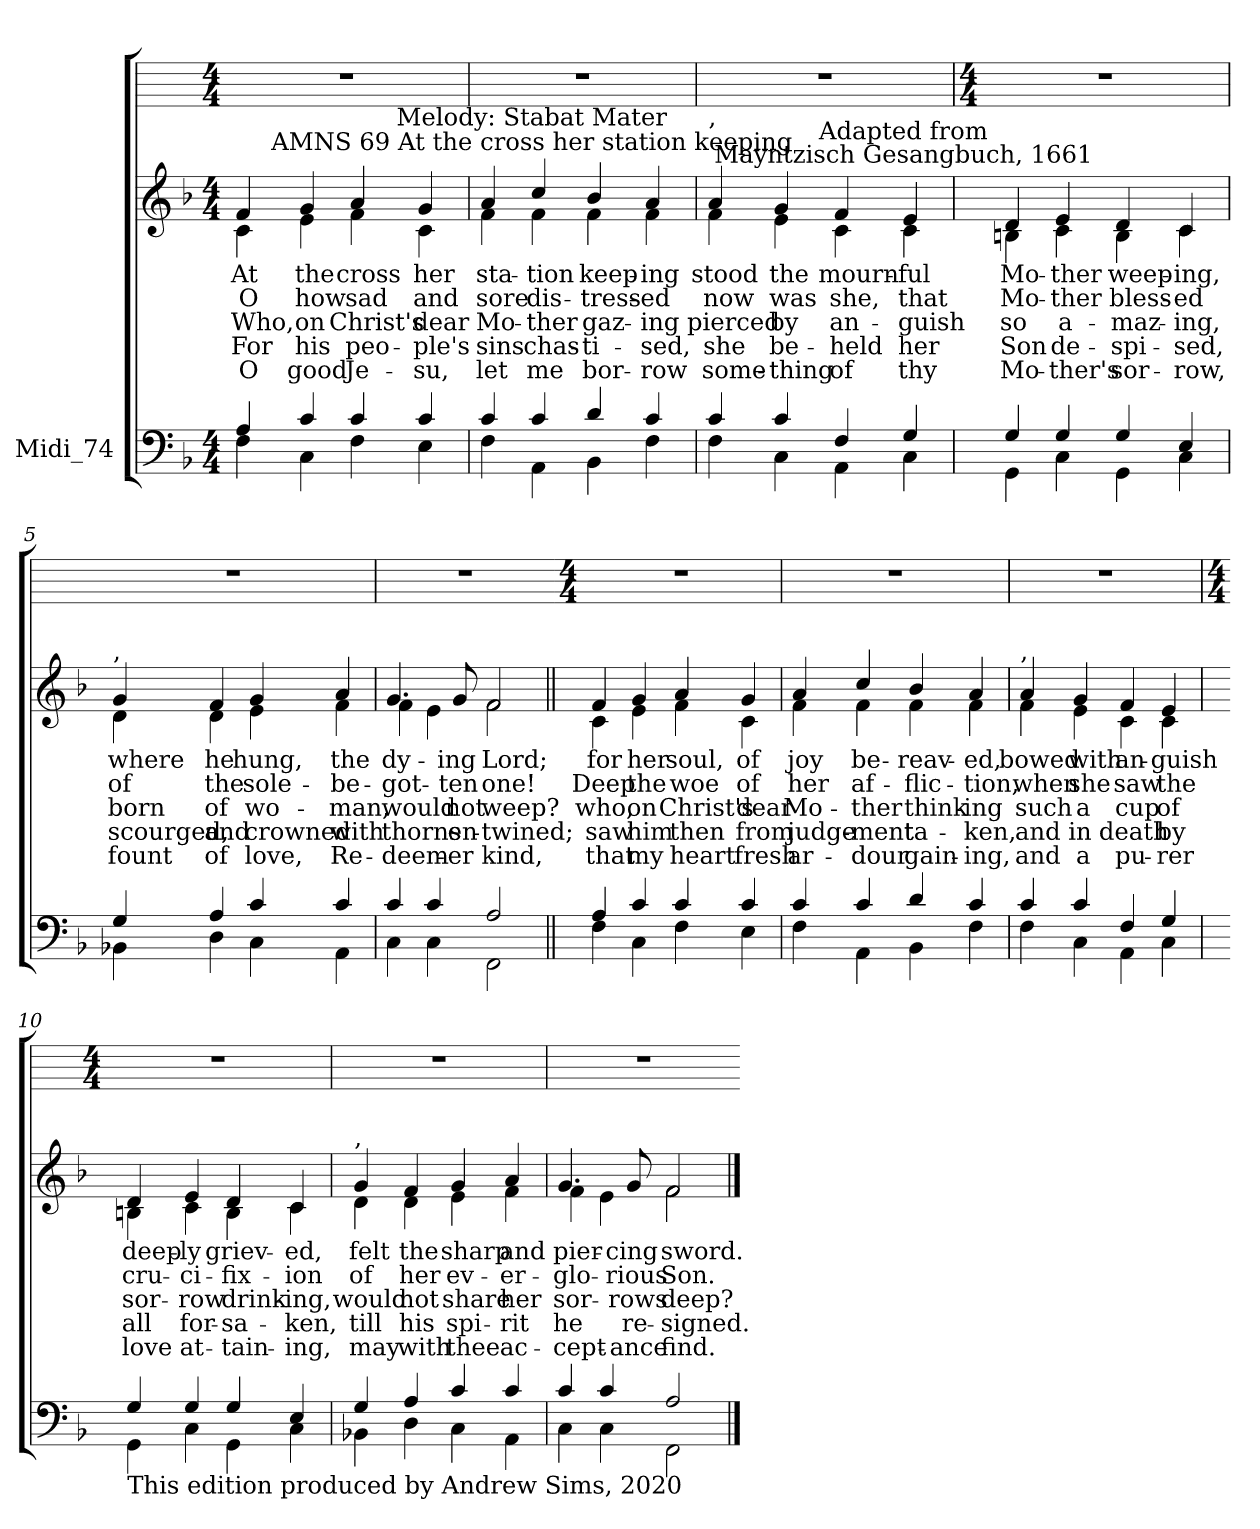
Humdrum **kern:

**kern	**kern	**text	**text	**text	**text	**text	**kern
*part3	*part2	*part2	*part2	*part2	*part2	*part2	*part1
*staff3	*staff2	*staff2	*staff2	*staff2	*staff2	*staff2	*staff1
*I"Midi_74	*	*	*	*	*	*	*
*clefF4	*clefG2	*	*	*	*	*	*
*k[b-]	*k[b-]	*	*	*	*	*	*
*F:	*F:	*	*	*	*	*	*
*M4/4	*M4/4	*	*	*	*	*	*M4/4
=1	=1	=1	=1	=1	=1	=1	=1
*^	*	*	*	*	*	*	*
!	!	!LO:TX:a:cj:t=?J. da Todi (d. 1306),\ntr. E. Caswall (1814-1878)	!	!	!	!	!	!
!	!	!	!LO:LY:b	!LO:LY:b	!LO:LY:b	!LO:LY:b	!LO:LY:b	!
*	*	*^	*	*	*	*	*	*
4A/	4F\	4f/	4c\	At	O	Who,	For	O	1r
!	!	!	!	!LO:LY:b	!LO:LY:b	!LO:LY:b	!LO:LY:b	!LO:LY:b	!
4c/	4C\	4g/	4e\	the	how	on	his	good	.
!	!	!	!	!LO:LY:b	!LO:LY:b	!LO:LY:b	!LO:LY:b	!LO:LY:b	!
4c/	4F\	4a/	4f\	cross	sad	Christ's	peo-	-Je-	.
!	!	!	!	!LO:LY:b	!LO:LY:b	!LO:LY:b	!LO:LY:b	!LO:LY:b	!
4c/	4E\	4g/	4c\	-her	and	dear	ple's	su,	.
=2	=2	=2	=2	=2	=2	=2	=2	=2	=2
!	!	!	!	!LO:LY:b	!LO:LY:b	!LO:LY:b	!LO:LY:b	!LO:LY:b	!
4c/	4F\	4a/	4f\	sta-	-sore	Mo-	-sins	let	1r
!	!	!LO:TX:a:cj:t=AMNS 69 At the cross her station keeping	!	!	!	!	!	!	!
!	!	!LO:TX:a:cj:t=Melody&colon; Stabat Mater	!	!	!	!	!	!	!
!	!	!	!	!LO:LY:b	!LO:LY:b	!LO:LY:b	!LO:LY:b	!LO:LY:b	!
4c/	4AA\	4cc/	4f\	tion	dis-	-ther	chas-	-me	.
!	!	!	!	!LO:LY:b	!LO:LY:b	!LO:LY:b	!LO:LY:b	!LO:LY:b	!
4d/	4BB-\	4b-/	4f\	keep-	-tress-	-gaz-	-ti-	-bor-	.
!	!	!	!	!LO:LY:b	!LO:LY:b	!LO:LY:b	!LO:LY:b	!LO:LY:b	!
4c/	4F\	4a/	4f\	-ing	ed	ing	sed,	row	.
=3	=3	=3	=3	=3	=3	=3	=3	=3	=3
!	!	!LO:TX:a:t=,	!	!	!	!	!	!	!
!	!	!	!	!LO:LY:b	!LO:LY:b	!LO:LY:b	!LO:LY:b	!LO:LY:b	!
4c/	4F\	4a/	4f\	stood	now	pierced	she	some-	1r
!	!	!	!	!LO:LY:b	!LO:LY:b	!LO:LY:b	!LO:LY:b	!LO:LY:b	!
4c/	4C\	4g/	4e\	-the	was	by	be-	-thing	.
!	!	!	!	!LO:LY:b	!LO:LY:b	!LO:LY:b	!LO:LY:b	!LO:LY:b	!
4F/	4AA\	4f/	4c\	mourn-	-she,	an-	-held	of	.
!	!	!LO:TX:a:cj:t=Adapted from\nMayntzisch Gesangbuch, 1661	!	!	!	!	!	!	!
!	!	!	!	!LO:LY:b	!LO:LY:b	!LO:LY:b	!LO:LY:b	!LO:LY:b	!
4G/	4C\	4e/	4c\	ful	that	guish	her	thy	.
!!LO:LB:g=z
=4	=4	=4	=4	=4	=4	=4	=4	=4	=4
*	*	*	*	*	*	*	*	*	*M4/4
!	!	!	!	!LO:LY:b	!LO:LY:b	!LO:LY:b	!LO:LY:b	!LO:LY:b	!
4G/	4GG\	4d/	4Bn\	Mo-	-Mo-	-so	Son	Mo-	1r
!	!	!	!	!LO:LY:b	!LO:LY:b	!LO:LY:b	!LO:LY:b	!LO:LY:b	!
4G/	4C\	4e/	4c\	-ther	ther	a-	-de-	-ther's	.
!	!	!	!	!LO:LY:b	!LO:LY:b	!LO:LY:b	!LO:LY:b	!LO:LY:b	!
4G/	4GG\	4d/	4B\	weep-	-bless-	-maz-	-spi-	-sor-	.
!	!	!	!	!LO:LY:b	!LO:LY:b	!LO:LY:b	!LO:LY:b	!LO:LY:b	!
4E/	4C\	4c/	4c\	-ing,	ed	ing,	sed,	row,	.
=5	=5	=5	=5	=5	=5	=5	=5	=5	=5
!	!	!LO:TX:a:t=,	!	!	!	!	!	!	!
!	!	!	!	!LO:LY:b	!LO:LY:b	!LO:LY:b	!LO:LY:b	!LO:LY:b	!
4G/	4BB-X\	4g/	4d\	where	of	born	scourged,	fount	1r
!	!	!	!	!LO:LY:b	!LO:LY:b	!LO:LY:b	!LO:LY:b	!LO:LY:b	!
4A/	4D\	4f/	4d\	he	the	of	and	of	.
!	!	!	!	!LO:LY:b	!LO:LY:b	!LO:LY:b	!LO:LY:b	!LO:LY:b	!
4c/	4C\	4g/	4e\	hung,	sole-	-wo-	-crowned	love,	.
!	!	!	!	!LO:LY:b	!LO:LY:b	!LO:LY:b	!LO:LY:b	!LO:LY:b	!
4c/	4AA\	4a/	4f\	the	be-	-man,	with	Re-	.
=6	=6	=6	=6	=6	=6	=6	=6	=6	=6
!	!	!	!	!LO:LY:b	!LO:LY:b	!LO:LY:b	!LO:LY:b	!LO:LY:b	!
4c/	4C\	4.g/	4f\	-dy-	-got-	-would	thorns	deem-	1r
4c/	4C\	.	4e\	.	.	.	.	.	.
!	!	!	!	!LO:LY:b	!LO:LY:b	!LO:LY:b	!LO:LY:b	!LO:LY:b	!
.	.	8g/	.	-ing	ten	not	en-	-er	.
!	!	!	!	!LO:LY:b	!LO:LY:b	!LO:LY:b	!LO:LY:b	!LO:LY:b	!
2A/	2FF\	2f/	2f\	Lord;	one!	weep?	twined;	kind,	.
!!LO:LB:g=z
=7||	=7||	=7||	=7||	=7	=7	=7	=7	=7	=7
*	*	*	*	*	*	*	*	*	*M4/4
!	!	!	!	!LO:LY:b	!LO:LY:b	!LO:LY:b	!LO:LY:b	!LO:LY:b	!
4A/	4F\	4f/	4c\	for	Deep	who,	saw	that	1r
!	!	!	!	!LO:LY:b	!LO:LY:b	!LO:LY:b	!LO:LY:b	!LO:LY:b	!
4c/	4C\	4g/	4e\	her	the	on	him	my	.
!	!	!	!	!LO:LY:b	!LO:LY:b	!LO:LY:b	!LO:LY:b	!LO:LY:b	!
4c/	4F\	4a/	4f\	soul,	woe	Christ's	then	heart	.
!	!	!	!	!LO:LY:b	!LO:LY:b	!LO:LY:b	!LO:LY:b	!LO:LY:b	!
4c/	4E\	4g/	4c\	of	of	dear	from	fresh	.
=8	=8	=8	=8	=8	=8	=8	=8	=8	=8
!	!	!	!	!LO:LY:b	!LO:LY:b	!LO:LY:b	!LO:LY:b	!LO:LY:b	!
4c/	4F\	4a/	4f\	joy	her	Mo-	-judge-	-ar-	1r
!	!	!	!	!LO:LY:b	!LO:LY:b	!LO:LY:b	!LO:LY:b	!LO:LY:b	!
4c/	4AA\	4cc/	4f\	-be-	-af-	-ther	ment	dour	.
!	!	!	!	!LO:LY:b	!LO:LY:b	!LO:LY:b	!LO:LY:b	!LO:LY:b	!
4d/	4BB-\	4b-/	4f\	reav-	-flic-	-think-	-ta-	-gain-	.
!	!	!	!	!LO:LY:b	!LO:LY:b	!LO:LY:b	!LO:LY:b	!LO:LY:b	!
4c/	4F\	4a/	4f\	-ed,	tion,	ing	ken,	ing,	.
=9	=9	=9	=9	=9	=9	=9	=9	=9	=9
!	!	!LO:TX:a:t=,	!	!	!	!	!	!	!
!	!	!	!	!LO:LY:b	!LO:LY:b	!LO:LY:b	!LO:LY:b	!LO:LY:b	!
4c/	4F\	4a/	4f\	bowed	when	such	and	and	1r
!	!	!	!	!LO:LY:b	!LO:LY:b	!LO:LY:b	!LO:LY:b	!LO:LY:b	!
4c/	4C\	4g/	4e\	with	she	a	in	a	.
!	!	!	!	!LO:LY:b	!LO:LY:b	!LO:LY:b	!LO:LY:b	!LO:LY:b	!
4F/	4AA\	4f/	4c\	an-	-saw	cup	death	pu-	.
!	!	!	!	!LO:LY:b	!LO:LY:b	!LO:LY:b	!LO:LY:b	!LO:LY:b	!
4G/	4C\	4e/	4c\	-guish	the	of	by	rer	.
!!LO:LB:g=z
=10	=10	=10	=10	=10	=10	=10	=10	=10	=10
*	*	*	*	*	*	*	*	*	*M4/4
!LO:TX:b:t=This edition produced by Andrew Sims, 2020	!	!	!	!	!	!	!	!	!
!	!	!	!	!LO:LY:b	!LO:LY:b	!LO:LY:b	!LO:LY:b	!LO:LY:b	!
4G/	4GG\	4d/	4Bn\	deep-	-cru-	-sor-	-all	love	1r
!	!	!	!	!LO:LY:b	!LO:LY:b	!LO:LY:b	!LO:LY:b	!LO:LY:b	!
4G/	4C\	4e/	4c\	ly	ci-	-row	for-	-at-	.
!	!	!	!	!LO:LY:b	!LO:LY:b	!LO:LY:b	!LO:LY:b	!LO:LY:b	!
4G/	4GG\	4d/	4B\	-griev-	-fix-	-drink-	-sa-	-tain-	.
!	!	!	!	!LO:LY:b	!LO:LY:b	!LO:LY:b	!LO:LY:b	!LO:LY:b	!
4E/	4C\	4c/	4c\	-ed,	ion	ing,	ken,	ing,	.
=11	=11	=11	=11	=11	=11	=11	=11	=11	=11
!	!	!LO:TX:a:t=,	!	!	!	!	!	!	!
!	!	!	!	!LO:LY:b	!LO:LY:b	!LO:LY:b	!LO:LY:b	!LO:LY:b	!
4G/	4BB-X\	4g/	4d\	felt	of	would	till	may	1r
!	!	!	!	!LO:LY:b	!LO:LY:b	!LO:LY:b	!LO:LY:b	!LO:LY:b	!
4A/	4D\	4f/	4d\	the	her	not	his	with	.
!	!	!	!	!LO:LY:b	!LO:LY:b	!LO:LY:b	!LO:LY:b	!LO:LY:b	!
4c/	4C\	4g/	4e\	sharp	ev-	-share	spi-	-thee	.
!	!	!	!	!LO:LY:b	!LO:LY:b	!LO:LY:b	!LO:LY:b	!LO:LY:b	!
4c/	4AA\	4a/	4f\	and	er-	-her	rit	ac-	.
=12	=12	=12	=12	=12	=12	=12	=12	=12	=12
!	!	!	!	!LO:LY:b	!LO:LY:b	!LO:LY:b	!LO:LY:b	!LO:LY:b	!
4c/	4C\	4.g/	4f\	-pier-	-glo-	-sor-	-he	cept-	1r
4c/	4C\	.	4e\	.	.	.	.	.	.
!	!	!	!	!LO:LY:b	!LO:LY:b	!LO:LY:b	!LO:LY:b	!LO:LY:b	!
.	.	8g/	.	-cing	rious	rows	re-	-ance	.
!	!	!	!	!LO:LY:b	!LO:LY:b	!LO:LY:b	!LO:LY:b	!LO:LY:b	!
2A/	2FF\	2f/	2f\	sword.	Son.	deep?	signed.	find.	.
*v	*v	*	*	*	*	*	*	*	*
*	*v	*v	*	*	*	*	*	*
==	==	=	=	=	=	=	=
*-	*-	*-	*-	*-	*-	*-	*-
